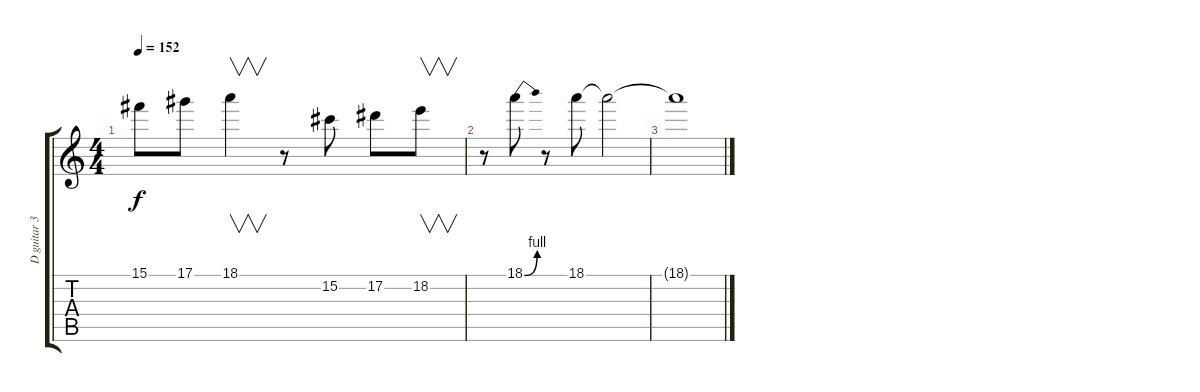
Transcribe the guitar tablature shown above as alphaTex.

\track ("D guitar 3" "D guitar 3") {instrument distortionguitar}
\staff {score tabs}
\tuning (Eb4 Bb3 Gb3 Db3 Ab2 Eb2) {hide}
\ts (4 4)
\tempo 152
\clef g2
\ks c
15.1.8{dy f} 17.1.8 18.1.4{v} r.8 15.2.8 17.2.8 18.2.8{v} |
r.8 18.1{be (bend 0 0 60 4)}.8 r.8 18.1.8 18.1{t}.2 |
18.1{t}.1
